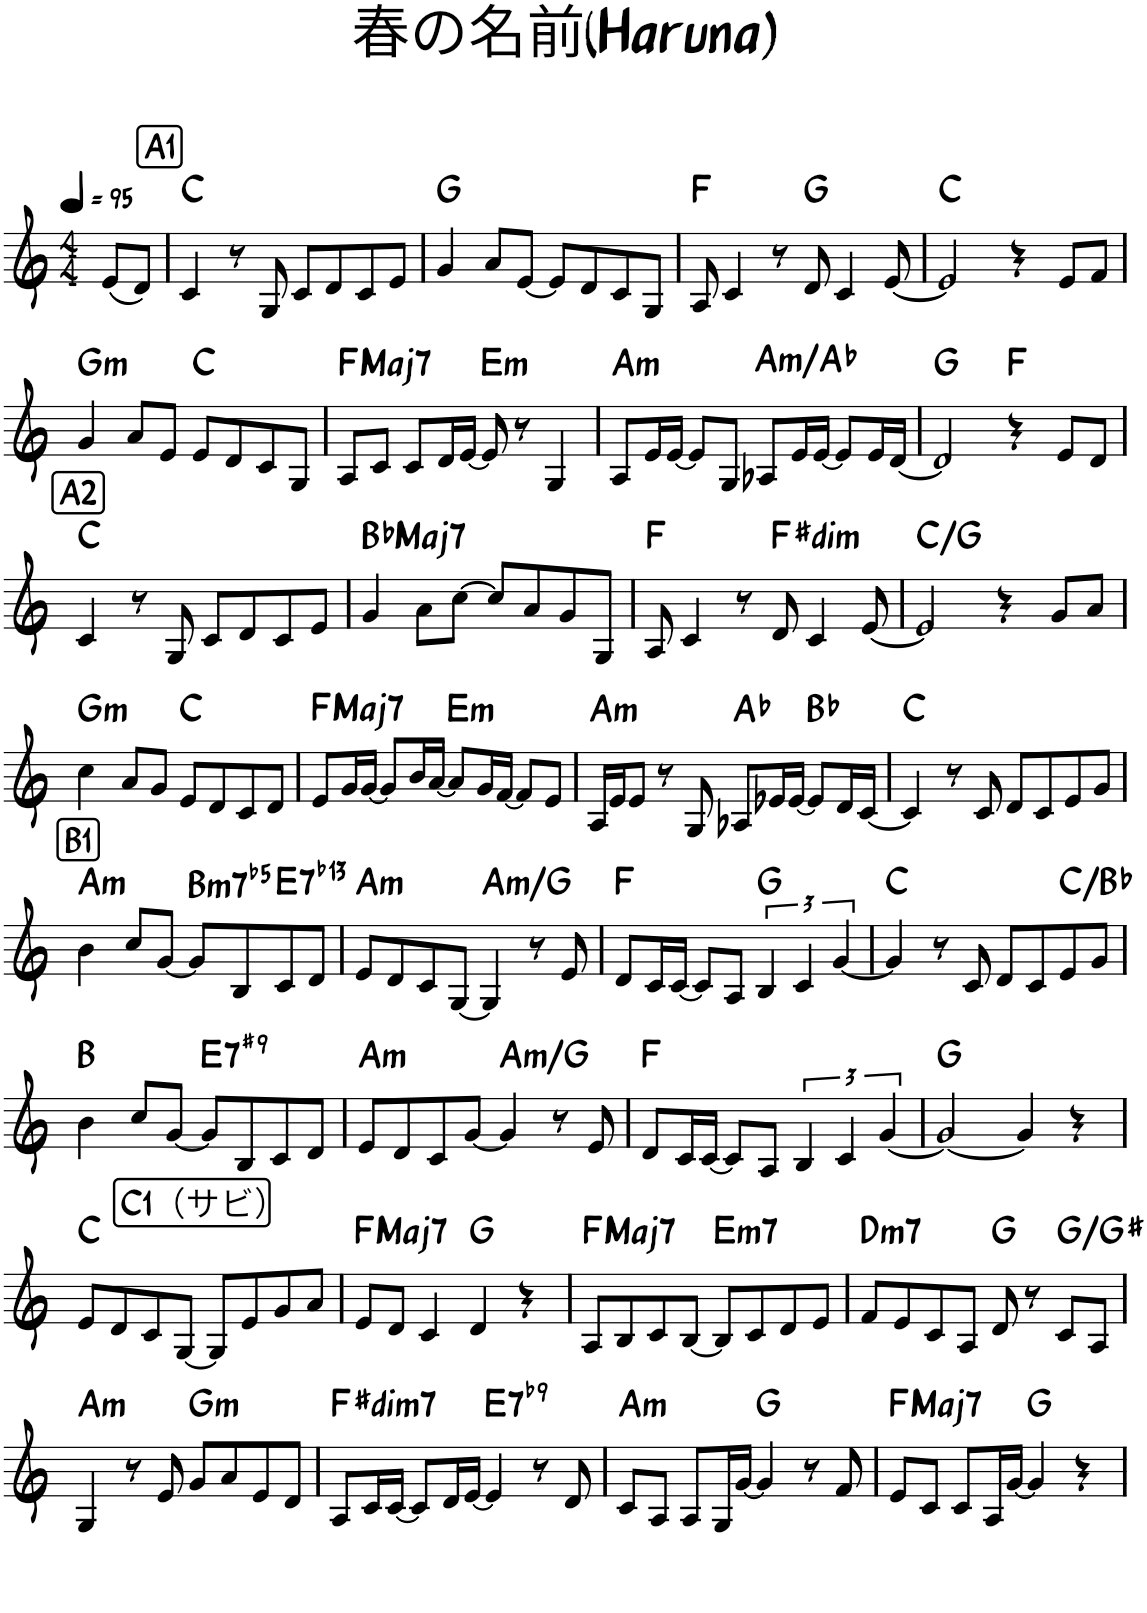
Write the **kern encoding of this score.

**kern	**harte
*part1	*part1
*staff1	*
*I"Piano	*
*I'Pno.	*
*clefG2	*
*k[]	*
*M4/4	*
*MM95	*
=	=
(8e/L	.
8d/J)	.
!!LO:REH:place=s1:a:B:rj:fs=14:t=A1
=1	=1
4c/	C:maj
8r	.
8G/	.
8c/L	.
8d/	.
8c/	.
8e/J	.
=2	=2
4g/	G:maj
8a/L	.
[8e/J	.
8e/L]	.
8d/	.
8c/	.
8G/J	.
=3	=3
8A/	F:maj
4c/	.
8r	.
8d/	G:maj
4c/	.
[8e/	.
=4	=4
2e/]	C:maj
4r	.
8e/L	.
8f/J	.
!!LO:LB:g=z
=5	=5
!	!LO:H:kt=m
4g/	G:min
8a/L	.
8e/J	.
8e/L	C:maj
8d/	.
8c/	.
8G/J	.
=6	=6
!	!LO:H:kt=Maj7
8A/L	F:maj7
8c/J	.
8c/L	.
16d/L	.
[16e/JJ	.
!	!LO:H:kt=m
8e/]	E:min
8r	.
4G/	.
=7	=7
!	!LO:H:kt=m
8A/L	A:min
16e/L	.
[16e/JJ	.
8e/L]	.
!	!LO:H:kt=m
8G/J	A:min/bb8
8A-X/L	.
16e/L	.
[16e/JJ	.
8e/L]	.
16e/L	.
[16d/JJ	.
=8	=8
2d/]	G:maj
4r	F:maj
8e/L	.
8d/J	.
!!LO:LB:g=z
!!LO:REH:place=s1:a:B:rj:fs=14:t=A2
=9	=9
4c/	C:maj
8r	.
8G/	.
8c/L	.
8d/	.
8c/	.
8e/J	.
=10	=10
!	!LO:H:kt=Maj7
4g/	Bb:maj7
8a\L	.
[8cc\J	.
8cc/L]	.
8a/	.
8g/	.
8G/J	.
=11	=11
8A/	F:maj
4c/	.
8r	.
!	!LO:H:kt=dim
8d/	F#:dim
4c/	.
[8e/	.
=12	=12
2e/]	C:maj/5
4r	.
8g/L	.
8a/J	.
!!LO:LB:g=z
=13	=13
!	!LO:H:kt=m
4cc\	G:min
8a/L	.
8g/J	.
8e/L	C:maj
8d/	.
8c/	.
8d/J	.
=14	=14
!	!LO:H:kt=Maj7
8e/L	F:maj7
16g/L	.
[16g/JJ	.
8g/L]	.
16b/L	.
[16a/JJ	.
!	!LO:H:kt=m
8a/L]	E:min
16g/L	.
[16f/JJ	.
8f/L]	.
8e/J	.
=15	=15
!	!LO:H:kt=m
16A/LL	A:min
16e/J	.
8e/J	.
8r	.
8G/	.
8A-X/L	Ab:maj
16e-X/L	.
[16e-/JJ	.
8e-/L]	Bb:maj
16d/L	.
[16c/JJ	.
=16	=16
4c/]	C:maj
8r	.
8c/	.
8d/L	.
8c/	.
8e/	.
8g/J	.
!!LO:LB:g=z
!!LO:REH:place=s1:a:B:rj:fs=14:t=B1
=17	=17
!	!LO:H:kt=m
4b\	A:min
8cc/L	.
[8g/J	.
!	!LO:H:kt=m7b5
8g/L]	B:hdim7
8B/	.
!	!LO:H:kt=7
8c/	E:7(b13)
8d/J	.
=18	=18
!	!LO:H:kt=m
8e/L	A:min
8d/	.
8c/	.
[8G/J	.
!	!LO:H:kt=m
4G/]	A:min/b7
8r	.
8e/	.
=19	=19
8d/L	F:maj
16c/L	.
[16c/JJ	.
8c/L]	.
8A/J	.
6B/	G:maj
6c/	.
[6g/	.
=20	=20
4g/]	C:maj
8r	.
8c/	.
8d/L	.
8c/	.
8e/	C:maj/b7
8g/J	.
!!LO:LB:g=z
=21	=21
4b\	B:maj
8cc/L	.
[8g/J	.
!	!LO:H:kt=7
8g/L]	E:7(#9)
8B/	.
8c/	.
8d/J	.
=22	=22
!	!LO:H:kt=m
8e/L	A:min
8d/	.
8c/	.
[8g/J	.
!	!LO:H:kt=m
4g/]	A:min/b7
8r	.
8e/	.
=23	=23
8d/L	F:maj
16c/L	.
[16c/JJ	.
8c/L]	.
8A/J	.
6B/	.
6c/	.
[6g/	.
=24	=24
2g/_	G:maj
4g/]	.
4r	.
!!LO:LB:g=z
!!LO:REH:place=s1:a:B:rj:fs=14:t=C1（サビ）
=25	=25
8e/L	C:maj
8d/	.
8c/	.
[8G/J	.
8G/L]	.
8e/	.
8g/	.
8a/J	.
=26	=26
!	!LO:H:kt=Maj7
8e/L	F:maj7
8d/J	.
4c/	.
4d/	G:maj
4r	.
=27	=27
!	!LO:H:kt=Maj7
8A/L	F:maj7
8B/	.
8c/	.
[8B/J	.
!	!LO:H:kt=m7
8B/L]	E:min7
8c/	.
8d/	.
8e/J	.
=28	=28
!	!LO:H:kt=m7
8f/L	D:min7
8e/	.
8c/	.
8A/J	.
8d/	G:maj
8r	.
8c/L	G:maj/#1
8A/J	.
!!LO:LB:g=z
=29	=29
!	!LO:H:kt=m
4G/	A:min
8r	.
8e/	.
!	!LO:H:kt=m
8g/L	G:min
8a/	.
8e/	.
8d/J	.
=30	=30
!	!LO:H:kt=dim7
8A/L	F#:dim7
16c/L	.
[16c/JJ	.
8c/L]	.
16d/L	.
[16e/JJ	.
!	!LO:H:kt=7
4e/]	E:7(b9)
8r	.
8d/	.
=31	=31
!	!LO:H:kt=m
8c/L	A:min
8A/J	.
8A/L	.
16G/L	.
[16g/JJ	.
4g/]	G:maj
8r	.
8f/	.
=32	=32
!	!LO:H:kt=Maj7
8e/L	F:maj7
8c/J	.
8c/L	.
16A/L	.
[16g/JJ	.
4g/]	G:maj
4r	.
=	=
*-	*-
